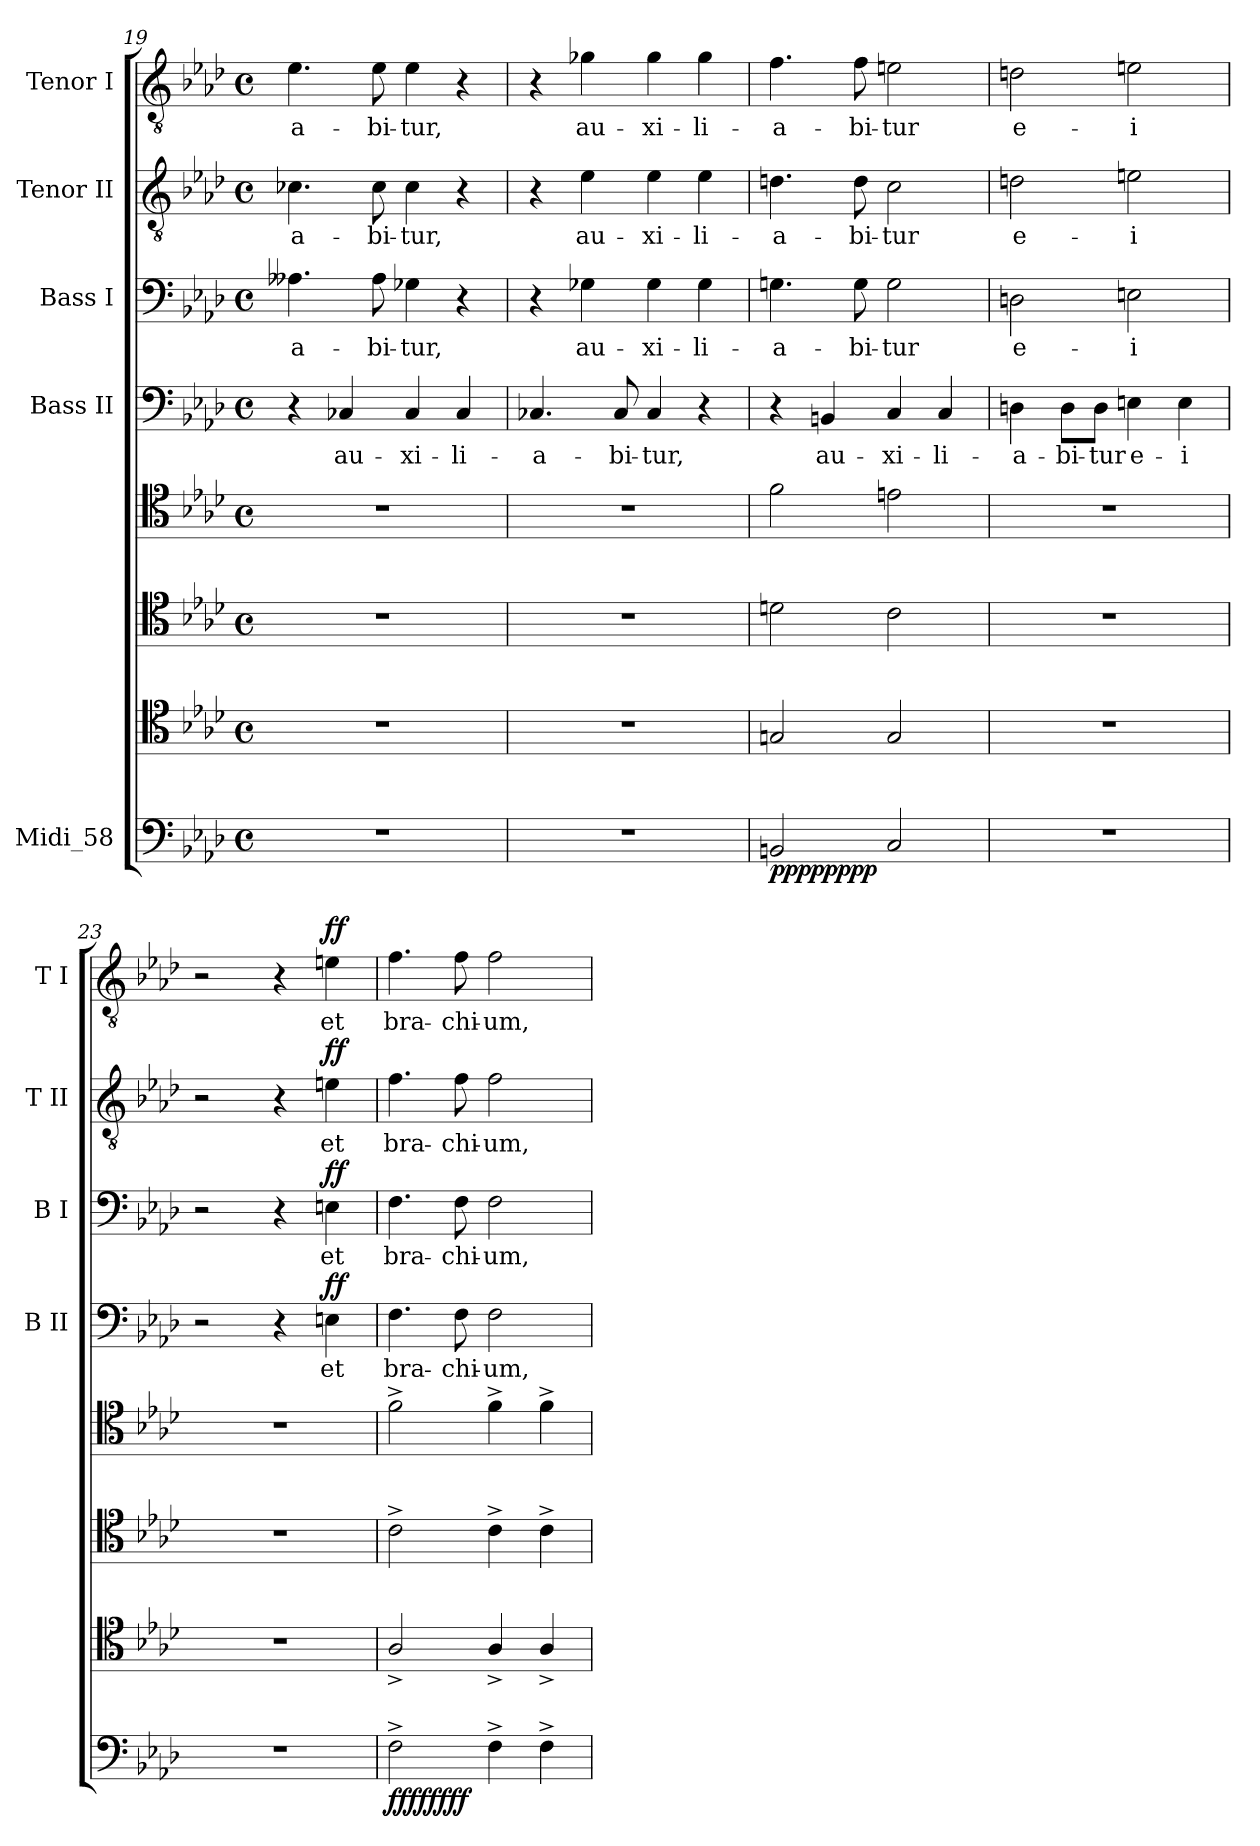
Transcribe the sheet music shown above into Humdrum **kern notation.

**kern	**kern	**kern	**kern	**dynam	**kern	**text	**dynam	**kern	**text	**dynam	**kern	**text	**dynam	**kern	**text	**dynam
*part5	*part5	*part5	*part5	*part5	*part4	*part4	*part4	*part3	*part3	*part3	*part2	*part2	*part2	*part1	*part1	*part1
*staff8	*staff7	*staff6	*staff5	*staff5/6/7/8	*staff4	*staff4	*staff4	*staff3	*staff3	*staff3	*staff2	*staff2	*staff2	*staff1	*staff1	*staff1
*I"Midi_58	*	*	*	*	*I"Bass II	*	*	*I"Bass I	*	*	*I"Tenor II	*	*	*I"Tenor I	*	*
*	*	*	*	*	*I'B II	*	*	*I'B I	*	*	*I'T II	*	*	*I'T I	*	*
!!LO:LB:g=z
*clefF4	*clefC4	*clefC4	*clefC4	*	*clefF4	*	*	*clefF4	*	*	*clefGv2	*	*	*clefGv2	*	*
*k[b-e-a-d-]	*k[b-e-a-d-]	*k[b-e-a-d-]	*k[b-e-a-d-]	*	*k[b-e-a-d-]	*	*	*k[b-e-a-d-]	*	*	*k[b-e-a-d-]	*	*	*k[b-e-a-d-]	*	*
*A-:	*A-:	*A-:	*A-:	*	*A-:	*	*	*A-:	*	*	*A-:	*	*	*A-:	*	*
*M4/4	*M4/4	*M4/4	*M4/4	*	*M4/4	*	*	*M4/4	*	*	*M4/4	*	*	*M4/4	*	*
*met(c)	*met(c)	*met(c)	*met(c)	*	*met(c)	*	*	*met(c)	*	*	*met(c)	*	*	*met(c)	*	*
=19	=19	=19	=19	=19	=19	=19	=19	=19	=19	=19	=19	=19	=19	=19	=19	=19
!	!	!	!	!	!	!	!	!	!LO:LY:b	!	!	!LO:LY:b	!	!	!LO:LY:b	!
1r	1r	1r	1r	.	4r	.	.	4.A--X	-a-	.	4.c-X	-a-	.	4.e-	-a-	.
!	!	!	!	!	!	!LO:LY:b	!	!	!	!	!	!	!	!	!	!
.	.	.	.	.	4C-X	au-	.	.	.	.	.	.	.	.	.	.
!	!	!	!	!	!	!	!	!	!LO:LY:b	!	!	!LO:LY:b	!	!	!LO:LY:b	!
.	.	.	.	.	.	.	.	8A--	-bi-	.	8c-	-bi-	.	8e-	-bi-	.
!	!	!	!	!	!	!LO:LY:b	!	!	!LO:LY:b	!	!	!LO:LY:b	!	!	!LO:LY:b	!
.	.	.	.	.	4C-	-xi-	.	4G-X	-tur,	.	4c-	-tur,	.	4e-	-tur,	.
!	!	!	!	!	!	!LO:LY:b	!	!	!	!	!	!	!	!	!	!
.	.	.	.	.	4C-	-li-	.	4r	.	.	4r	.	.	4r	.	.
=20	=20	=20	=20	=20	=20	=20	=20	=20	=20	=20	=20	=20	=20	=20	=20	=20
!	!	!	!	!	!	!LO:LY:b	!	!	!	!	!	!	!	!	!	!
1r	1r	1r	1r	.	4.C-X	-a-	.	4r	.	.	4r	.	.	4r	.	.
!	!	!	!	!	!	!	!	!	!LO:LY:b	!	!	!LO:LY:b	!	!	!LO:LY:b	!
.	.	.	.	.	.	.	.	4G-X	au-	.	4e-	au-	.	4g-X	au-	.
!	!	!	!	!	!	!LO:LY:b	!	!	!	!	!	!	!	!	!	!
.	.	.	.	.	8C-	-bi-	.	.	.	.	.	.	.	.	.	.
!	!	!	!	!	!	!LO:LY:b	!	!	!LO:LY:b	!	!	!LO:LY:b	!	!	!LO:LY:b	!
.	.	.	.	.	4C-	-tur,	.	4G-	-xi-	.	4e-	-xi-	.	4g-	-xi-	.
!	!	!	!	!	!	!	!	!	!LO:LY:b	!	!	!LO:LY:b	!	!	!LO:LY:b	!
.	.	.	.	.	4r	.	.	4G-	-li-	.	4e-	-li-	.	4g-	-li-	.
=21	=21	=21	=21	=21	=21	=21	=21	=21	=21	=21	=21	=21	=21	=21	=21	=21
!	!	!	!	!LO:DY:b=4	!	!	!	!	!LO:LY:b	!	!	!LO:LY:b	!	!	!LO:LY:b	!
!	!	!	!	!LO:DY:n=1:b=3	!	!	!	!	!	!	!	!	!	!	!	!
!	!	!	!	!LO:DY:n=2:b=2	!	!	!	!	!	!	!	!	!	!	!	!
!	!	!	!	!LO:DY:n=3:b	!	!	!	!	!	!	!	!	!	!	!	!
2BBn	2Gn	2dn	2f	pp pp pp pp	4r	.	.	4.Gn	-a-	.	4.dn	-a-	.	4.f	-a-	.
!	!	!	!	!	!	!LO:LY:b	!	!	!	!	!	!	!	!	!	!
.	.	.	.	.	4BBn	au-	.	.	.	.	.	.	.	.	.	.
!	!	!	!	!	!	!	!	!	!LO:LY:b	!	!	!LO:LY:b	!	!	!LO:LY:b	!
.	.	.	.	.	.	.	.	8G	-bi-	.	8d	-bi-	.	8f	-bi-	.
!	!	!	!	!	!	!LO:LY:b	!	!	!LO:LY:b	!	!	!LO:LY:b	!	!	!LO:LY:b	!
2C	2G	2c	2en	.	4C	-xi-	.	2G	-tur	.	2c	-tur	.	2en	-tur	.
!	!	!	!	!	!	!LO:LY:b	!	!	!	!	!	!	!	!	!	!
.	.	.	.	.	4C	-li-	.	.	.	.	.	.	.	.	.	.
=22	=22	=22	=22	=22	=22	=22	=22	=22	=22	=22	=22	=22	=22	=22	=22	=22
!	!	!	!	!	!	!LO:LY:b	!	!	!LO:LY:b	!	!	!LO:LY:b	!	!	!LO:LY:b	!
1r	1r	1r	1r	.	4Dn	-a-	.	2Dn	e-	.	2dn	e-	.	2dn	e-	.
!	!	!	!	!	!	!LO:LY:b	!	!	!	!	!	!	!	!	!	!
.	.	.	.	.	8D\L	-bi-	.	.	.	.	.	.	.	.	.	.
!	!	!	!	!	!	!LO:LY:b	!	!	!	!	!	!	!	!	!	!
.	.	.	.	.	8D\J	-tur	.	.	.	.	.	.	.	.	.	.
!	!	!	!	!	!	!LO:LY:b	!	!	!LO:LY:b	!	!	!LO:LY:b	!	!	!LO:LY:b	!
.	.	.	.	.	4En	e-	.	2En	-i	.	2en	-i	.	2en	-i	.
!	!	!	!	!	!	!LO:LY:b	!	!	!	!	!	!	!	!	!	!
.	.	.	.	.	4E	-i	.	.	.	.	.	.	.	.	.	.
=23	=23	=23	=23	=23	=23	=23	=23	=23	=23	=23	=23	=23	=23	=23	=23	=23
1r	1r	1r	1r	.	2r	.	.	2r	.	.	2r	.	.	2r	.	.
.	.	.	.	.	4r	.	.	4r	.	.	4r	.	.	4r	.	.
!	!	!	!	!	!	!LO:LY:b	!LO:DY:b	!	!LO:LY:b	!LO:DY:b	!	!LO:LY:b	!LO:DY:b	!	!LO:LY:b	!LO:DY:b
.	.	.	.	.	4En	et	ff	4En	et	ff	4en	et	ff	4en	et	ff
=24	=24	=24	=24	=24	=24	=24	=24	=24	=24	=24	=24	=24	=24	=24	=24	=24
!	!	!	!	!LO:DY:b=4	!	!LO:LY:b	!	!	!LO:LY:b	!	!	!LO:LY:b	!	!	!LO:LY:b	!
!	!	!	!	!LO:DY:n=1:b=3	!	!	!	!	!	!	!	!	!	!	!	!
!	!	!	!	!LO:DY:n=2:b=2	!	!	!	!	!	!	!	!	!	!	!	!
!	!	!	!	!LO:DY:n=3:b	!	!	!	!	!	!	!	!	!	!	!	!
2F^	2A-^/	2c^	2f^	ff ff ff ff	4.F	bra-	.	4.F	bra-	.	4.f	bra-	.	4.f	bra-	.
!	!	!	!	!	!	!LO:LY:b	!	!	!LO:LY:b	!	!	!LO:LY:b	!	!	!LO:LY:b	!
.	.	.	.	.	8F	-chi-	.	8F	-chi-	.	8f	-chi-	.	8f	-chi-	.
!	!	!	!	!	!	!LO:LY:b	!	!	!LO:LY:b	!	!	!LO:LY:b	!	!	!LO:LY:b	!
4F^	4A-^/	4c^	4f^	.	2F	-um,	.	2F	-um,	.	2f	-um,	.	2f	-um,	.
4F^	4A-^/	4c^	4f^	.	.	.	.	.	.	.	.	.	.	.	.	.
=	=	=	=	=	=	=	=	=	=	=	=	=	=	=	=	=
*-	*-	*-	*-	*-	*-	*-	*-	*-	*-	*-	*-	*-	*-	*-	*-	*-
